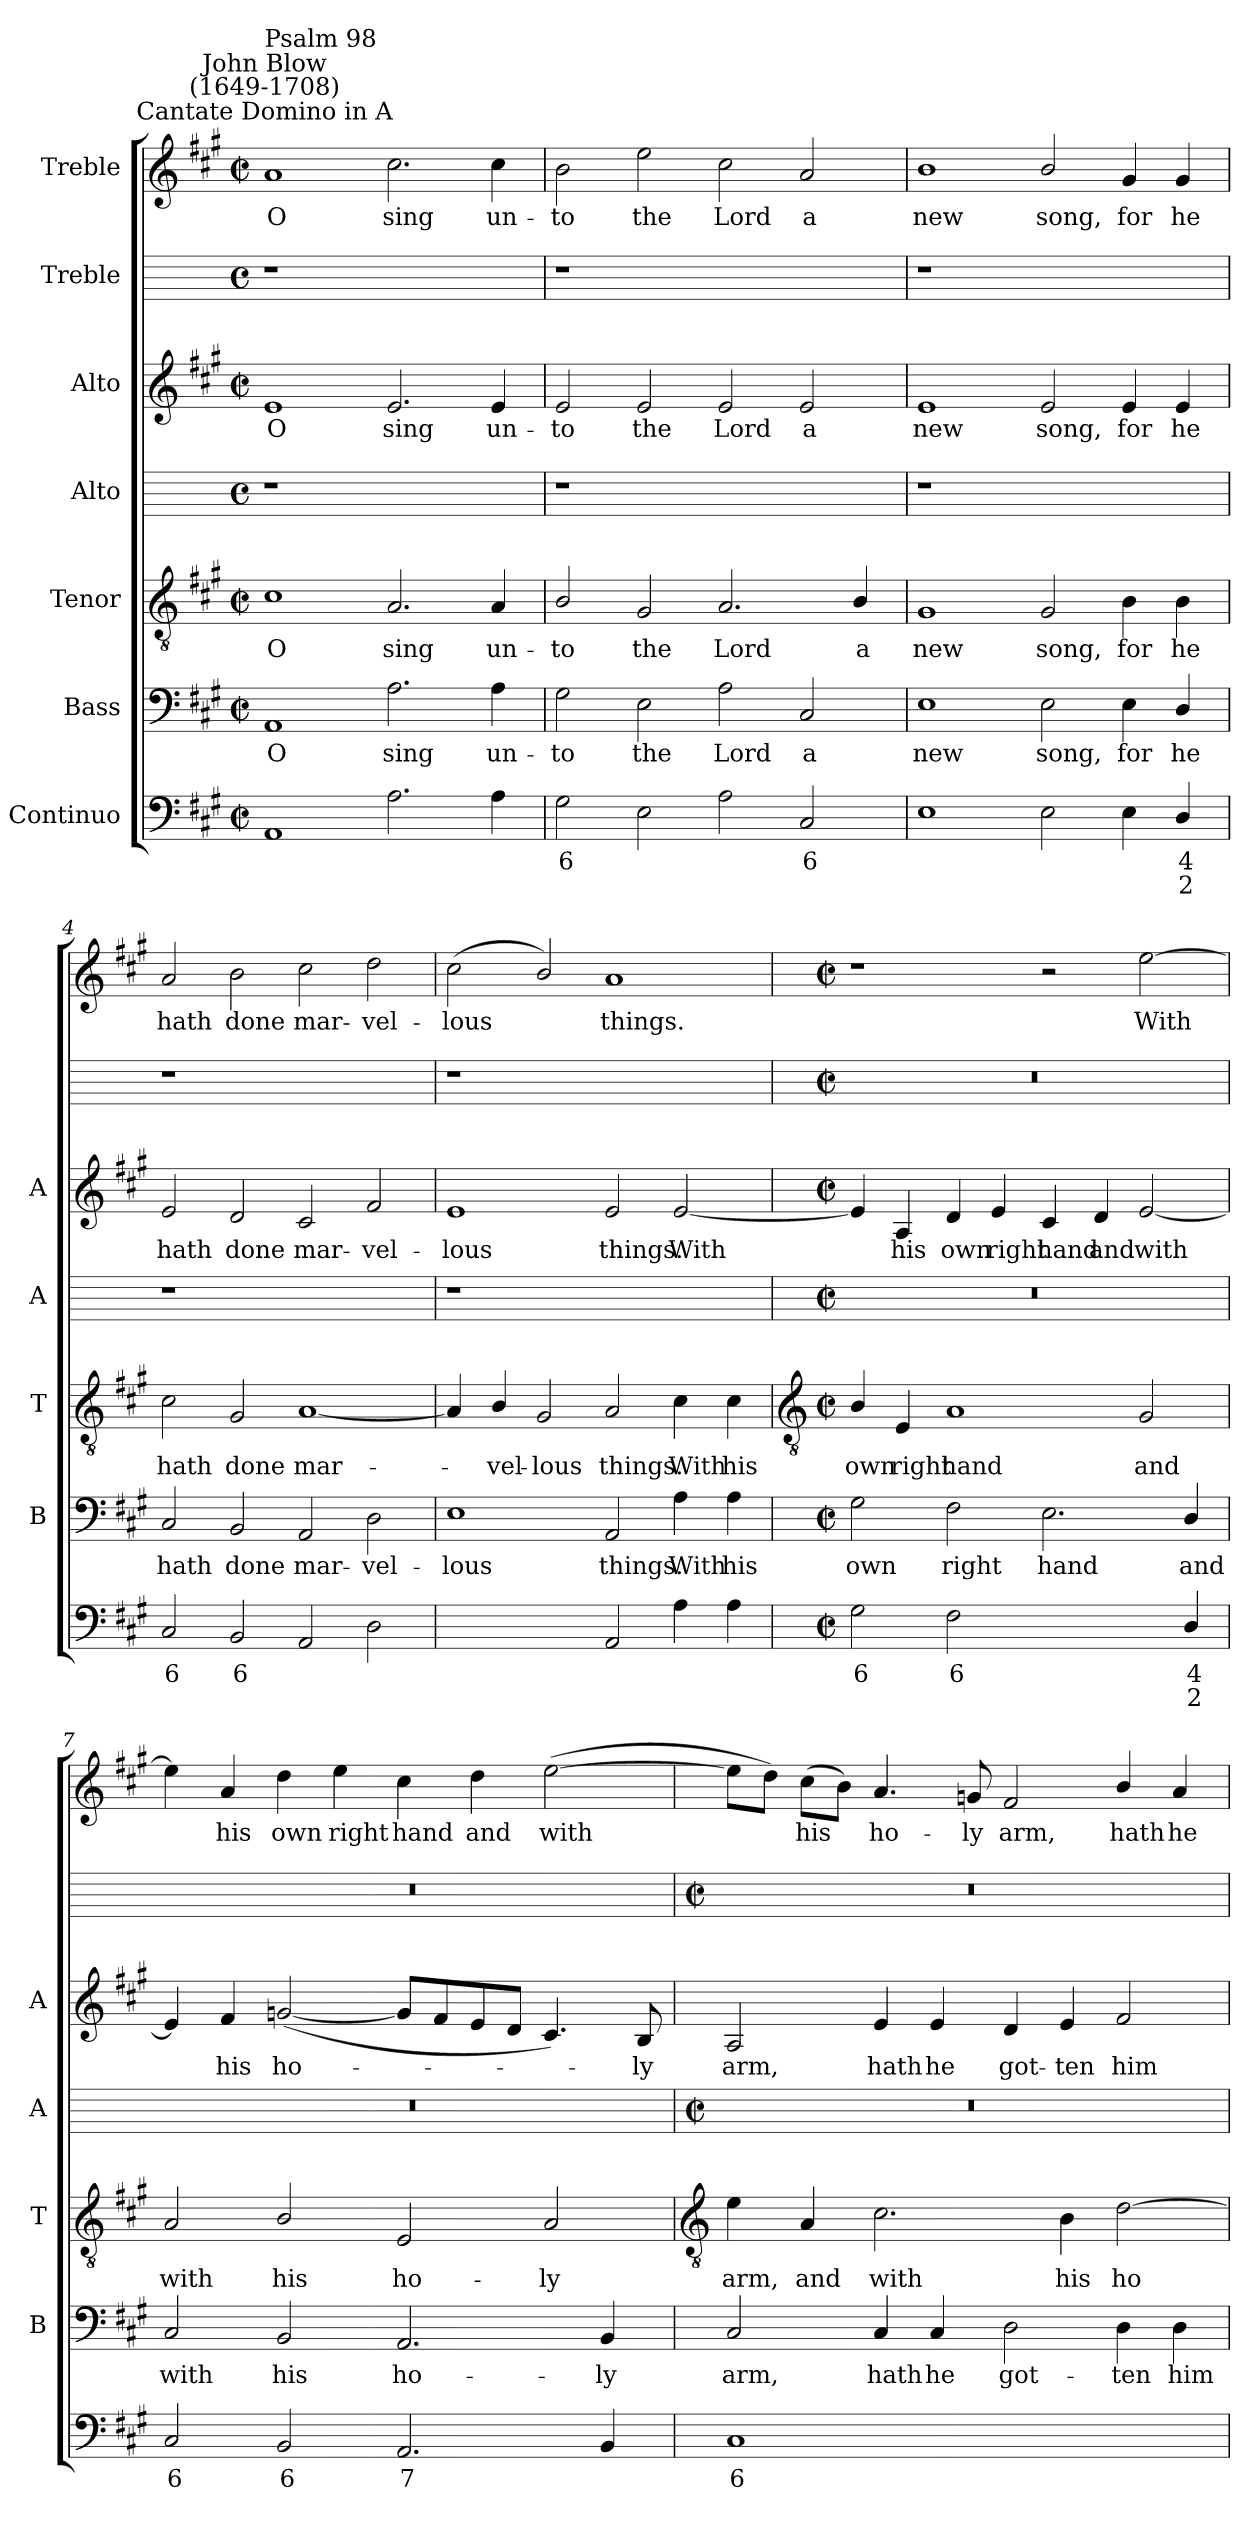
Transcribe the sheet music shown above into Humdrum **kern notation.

**kern	**text	**text	**kern	**text	**kern	**text	**kern	**kern	**text	**kern	**kern	**text
*part7	*part7	*part7	*part6	*part6	*part5	*part5	*part4	*part3	*part3	*part2	*part1	*part1
*staff7	*staff7	*staff7	*staff6	*staff6	*staff5	*staff5	*staff4	*staff3	*staff3	*staff2	*staff1	*staff1
*I"Continuo	*	*	*I"Bass	*	*I"Tenor	*	*I"Alto	*I"Alto	*	*I"Treble	*I"Treble	*
*	*	*	*I'B	*	*I'T	*	*I'A	*I'A	*	*	*	*
*clefF4	*	*	*clefF4	*	*clefGv2	*	*	*clefG2	*	*	*clefG2	*
*k[f#c#g#]	*	*	*k[f#c#g#]	*	*k[f#c#g#]	*	*	*k[f#c#g#]	*	*	*k[f#c#g#]	*
*A:	*	*	*A:	*	*A:	*	*	*A:	*	*	*A:	*
*M4/2	*	*	*M4/2	*	*M4/2	*	*M4/4	*M4/2	*	*M4/4	*M4/2	*
*met(c|)	*	*	*met(c|)	*	*met(c|)	*	*met(c)	*met(c|)	*	*met(c)	*met(c|)	*
=1	=1	=1	=1	=1	=1	=1	=1	=1	=1	=1	=1	=1
!	!	!	!	!	!	!	!	!	!	!	!LO:TX:a:cj:t=Cantate Domino in A	!
!	!	!	!	!	!	!	!	!	!	!	!LO:TX:a:cj:t=John Blow\n(1649-1708)	!
!	!	!	!	!	!	!	!	!	!	!	!LO:TX:a:t=Psalm 98	!
!	!	!	!	!LO:LY:b	!	!LO:LY:b	!	!	!LO:LY:b	!	!	!LO:LY:b
1AA	.	.	1AA	O	1c#	O	1r	1e	O	1r	1a	O
!	!	!	!	!LO:LY:b	!	!LO:LY:b	!	!	!LO:LY:b	!	!	!LO:LY:b
2.A	.	.	2.A	sing	2.A	sing	1ryy	2.e	sing	1ryy	2.cc#	sing
!	!	!	!	!LO:LY:b	!	!LO:LY:b	!	!	!LO:LY:b	!	!	!LO:LY:b
4A	.	.	4A	un-	4A	un-	.	4e	un-	.	4cc#	un-
=2	=2	=2	=2	=2	=2	=2	=2	=2	=2	=2	=2	=2
!	!LO:LY:b	!	!	!LO:LY:b	!	!LO:LY:b	!	!	!LO:LY:b	!	!	!LO:LY:b
2G#	6	.	2G#	-to	2B/	-to	1r	2e	-to	1r	2b	-to
!	!	!	!	!LO:LY:b	!	!LO:LY:b	!	!	!LO:LY:b	!	!	!LO:LY:b
2E	.	.	2E	the	2G#	the	.	2e	the	.	2ee	the
!	!	!	!	!LO:LY:b	!	!LO:LY:b	!	!	!LO:LY:b	!	!	!LO:LY:b
2A	.	.	2A	Lord	2.A	Lord	1ryy	2e	Lord	1ryy	2cc#	Lord
!	!LO:LY:b	!	!	!LO:LY:b	!	!	!	!	!LO:LY:b	!	!	!LO:LY:b
2C#	6	.	2C#	a	.	.	.	2e	a	.	2a	a
!	!	!	!	!	!	!LO:LY:b	!	!	!	!	!	!
.	.	.	.	.	4B/	a	.	.	.	.	.	.
=3	=3	=3	=3	=3	=3	=3	=3	=3	=3	=3	=3	=3
!	!	!	!	!LO:LY:b	!	!LO:LY:b	!	!	!LO:LY:b	!	!	!LO:LY:b
1E	.	.	1E	new	1G#	new	1r	1e	new	1r	1b	new
!	!	!	!	!LO:LY:b	!	!LO:LY:b	!	!	!LO:LY:b	!	!	!LO:LY:b
2E	.	.	2E	song,	2G#	song,	1ryy	2e	song,	1ryy	2b/	song,
!	!	!	!	!LO:LY:b	!	!LO:LY:b	!	!	!LO:LY:b	!	!	!LO:LY:b
4E	.	.	4E	for	4B	for	.	4e	for	.	4g#	for
!	!LO:LY:b	!LO:LY:b	!	!LO:LY:b	!	!LO:LY:b	!	!	!LO:LY:b	!	!	!LO:LY:b
4D/	4	2	4D/	he	4B	he	.	4e	he	.	4g#	he
=4	=4	=4	=4	=4	=4	=4	=4	=4	=4	=4	=4	=4
!	!LO:LY:b	!	!	!LO:LY:b	!	!LO:LY:b	!	!	!LO:LY:b	!	!	!LO:LY:b
2C#	6	.	2C#	hath	2c#	hath	1r	2e	hath	1r	2a	hath
!	!LO:LY:b	!	!	!LO:LY:b	!	!LO:LY:b	!	!	!LO:LY:b	!	!	!LO:LY:b
2BB	6	.	2BB	done	2G#	done	.	2d	done	.	2b	done
!	!	!	!	!LO:LY:b	!	!LO:LY:b	!	!	!LO:LY:b	!	!	!LO:LY:b
2AA	.	.	2AA	mar-	[1A	mar-	1ryy	2c#	mar-	1ryy	2cc#	mar-
!	!	!	!	!LO:LY:b	!	!	!	!	!LO:LY:b	!	!	!LO:LY:b
2D	.	.	2D	-vel-	.	.	.	2f#	-vel-	.	2dd	-vel-
=5	=5	=5	=5	=5	=5	=5	=5	=5	=5	=5	=5	=5
!	!LO:LY:b	!LO:LY:b	!	!LO:LY:b	!	!	!	!	!LO:LY:b	!	!	!LO:LY:b
[2Eyy	6	4	1E	-lous	4A]	.	1r	1e	-lous	1r	(<2cc#	-lous
!	!	!	!	!	!	!LO:LY:b	!	!	!	!	!	!
.	.	.	.	.	4B/	vel-	.	.	.	.	.	.
!	!LO:LY:b	!LO:LY:b	!	!	!	!LO:LY:b	!	!	!	!	!	!
2Eyy]	5	3	.	.	2G#	-lous	.	.	.	.	2b/)	.
!	!	!	!	!LO:LY:b	!	!LO:LY:b	!	!	!LO:LY:b	!	!	!LO:LY:b
2AA	.	.	2AA	things.	2A	things.	1ryy	2e	things.	1ryy	1a	things.
!	!	!	!	!LO:LY:b	!	!LO:LY:b	!	!	!LO:LY:b	!	!	!
4A	.	.	4A	With	4c#	With	.	[2e	With	.	.	.
!	!	!	!	!LO:LY:b	!	!LO:LY:b	!	!	!	!	!	!
4A	.	.	4A	his	4c#	his	.	.	.	.	.	.
!!LO:LB:g=z
=6	=6	=6	=6	=6	=6	=6	=6	=6	=6	=6	=6	=6
*	*	*	*	*	*clefGv2	*	*	*	*	*	*	*
*M4/2	*	*	*M4/2	*	*M4/2	*	*M4/2	*M4/2	*	*M4/2	*M4/2	*
*met(c|)	*	*	*met(c|)	*	*met(c|)	*	*met(c|)	*met(c|)	*	*met(c|)	*met(c|)	*
!	!LO:LY:b	!	!	!LO:LY:b	!	!LO:LY:b	!	!	!	!	!	!
2G#	6	.	2G#	own	4B/	own	0r	4e]	.	0r	1r	.
!	!	!	!	!	!	!LO:LY:b	!	!	!LO:LY:b	!	!	!
.	.	.	.	.	4E	right	.	4A	his	.	.	.
!	!LO:LY:b	!	!	!LO:LY:b	!	!LO:LY:b	!	!	!LO:LY:b	!	!	!
2F#	6	.	2F#	right	1A	hand	.	4d	own	.	.	.
!	!	!	!	!	!	!	!	!	!LO:LY:b	!	!	!
.	.	.	.	.	.	.	.	4e	right	.	.	.
!	!LO:LY:b	!LO:LY:b	!	!LO:LY:b	!	!	!	!	!LO:LY:b	!	!	!
[2Eyy	6	4	2.E	hand	.	.	.	4c#	hand	.	2r	.
!	!	!	!	!	!	!	!	!	!LO:LY:b	!	!	!
.	.	.	.	.	.	.	.	4d	and	.	.	.
!	!LO:LY:b	!LO:LY:b	!	!	!	!LO:LY:b	!	!	!LO:LY:b	!	!	!LO:LY:b
4Eyy]	5	3	.	.	2G#	and	.	[2e	with	.	[2ee	With
!	!LO:LY:b	!LO:LY:b	!	!LO:LY:b	!	!	!	!	!	!	!	!
4D/	4	2	4D/	and	.	.	.	.	.	.	.	.
=7	=7	=7	=7	=7	=7	=7	=7	=7	=7	=7	=7	=7
!	!LO:LY:b	!	!	!LO:LY:b	!	!LO:LY:b	!	!	!	!	!	!
2C#	6	.	2C#	with	2A	with	0r	4e]	.	0r	4ee]	.
!	!	!	!	!	!	!	!	!	!LO:LY:b	!	!	!LO:LY:b
.	.	.	.	.	.	.	.	4f#	his	.	4a	his
!	!LO:LY:b	!	!	!LO:LY:b	!	!LO:LY:b	!	!	!LO:LY:b	!	!	!LO:LY:b
2BB	6	.	2BB	his	2B/	his	.	(<[2gn	ho-	.	4dd	own
!	!	!	!	!	!	!	!	!	!	!	!	!LO:LY:b
.	.	.	.	.	.	.	.	.	.	.	4ee	right
!	!LO:LY:b	!	!	!LO:LY:b	!	!LO:LY:b	!	!	!	!	!	!LO:LY:b
2.AA	7	.	2.AA	ho-	2E	ho-	.	8gL]	.	.	4cc#	hand
.	.	.	.	.	.	.	.	8f#	.	.	.	.
!	!	!	!	!	!	!	!	!	!	!	!	!LO:LY:b
.	.	.	.	.	.	.	.	8e	.	.	4dd	and
.	.	.	.	.	.	.	.	8dJ	.	.	.	.
!	!	!	!	!	!	!LO:LY:b	!	!	!	!	!	!LO:LY:b
.	.	.	.	.	2A	-ly	.	4.c#)	.	.	(>[2ee	with
!	!	!	!	!LO:LY:b	!	!	!	!	!	!	!	!
4BB	.	.	4BB	-ly	.	.	.	.	.	.	.	.
!	!	!	!	!	!	!	!	!	!LO:LY:b	!	!	!
.	.	.	.	.	.	.	.	8B	ly	.	.	.
!!LO:LB:g=z
=8	=8	=8	=8	=8	=8	=8	=8	=8	=8	=8	=8	=8
*	*	*	*	*	*clefGv2	*	*	*	*	*	*	*
*	*	*	*	*	*	*	*M4/2	*	*	*M4/2	*	*
*	*	*	*	*	*	*	*met(c|)	*	*	*met(c|)	*	*
!	!LO:LY:b	!	!	!LO:LY:b	!	!LO:LY:b	!	!	!LO:LY:b	!	!	!
1C#	6	.	2C#	arm,	4e	arm,	0r	2A	arm,	0r	8eeL]	.
.	.	.	.	.	.	.	.	.	.	.	8ddJ)	.
!	!	!	!	!	!	!LO:LY:b	!	!	!	!	!	!LO:LY:b
.	.	.	.	.	4A	and	.	.	.	.	(>8cc#L	his
.	.	.	.	.	.	.	.	.	.	.	8bJ)	.
!	!	!	!	!LO:LY:b	!	!LO:LY:b	!	!	!LO:LY:b	!	!	!LO:LY:b
.	.	.	4C#	hath	2.c#	with	.	4e	hath	.	4.a	ho-
!	!	!	!	!LO:LY:b	!	!	!	!	!LO:LY:b	!	!	!
.	.	.	4C#	he	.	.	.	4e	he	.	.	.
!	!	!	!	!	!	!	!	!	!	!	!	!LO:LY:b
.	.	.	.	.	.	.	.	.	.	.	8gn	-ly
!	!LO:LY:b	!	!	!LO:LY:b	!	!	!	!	!LO:LY:b	!	!	!LO:LY:b
[2Dyy	7	.	2D	got-	.	.	.	4d	got-	.	2f#	arm,
!	!	!	!	!	!	!LO:LY:b	!	!	!LO:LY:b	!	!	!
.	.	.	.	.	4B	his	.	4e	-ten	.	.	.
!	!LO:LY:b	!	!	!LO:LY:b	!	!LO:LY:b	!	!	!LO:LY:b	!	!	!LO:LY:b
4Dyy_	6	.	4D	-ten	[2d	ho-	.	2f#	him-	.	4b/	hath
!	!LO:LY:b	!	!	!LO:LY:b	!	!	!	!	!	!	!	!LO:LY:b
4Dyy]	5	.	4D	him-	.	.	.	.	.	.	4a	he
=	=	=	=	=	=	=	=	=	=	=	=	=
*-	*-	*-	*-	*-	*-	*-	*-	*-	*-	*-	*-	*-
